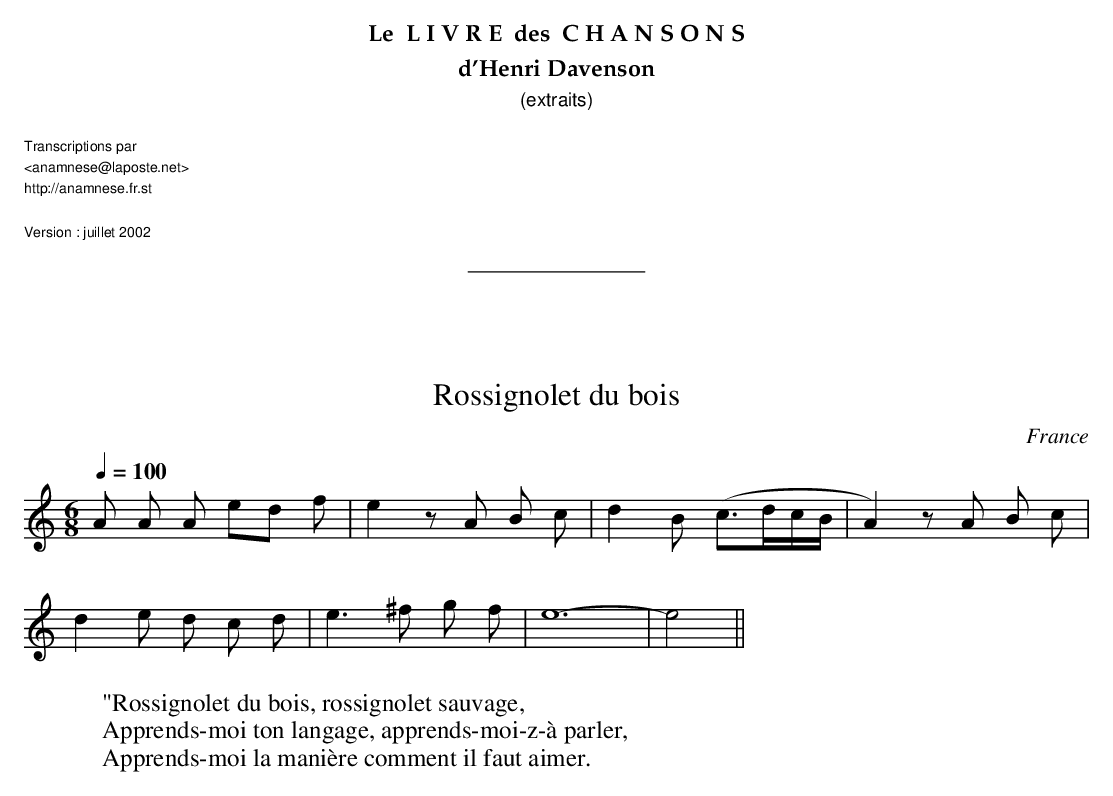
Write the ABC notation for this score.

X:1
T:Rossignolet du bois
O:France
M:6/8
L:1/8
Q:1/4=100
K:C
A A A e-d f | e2 z A B c |\
 d2 B (c>dc/B/|A2) z A B c |
d2 e d c d | e3 ^f g f | e12-|e4 ||
W:"Rossignolet du bois, rossignolet sauvage,
W:Apprends-moi ton langage, apprends-moi-z-à parler,
W:Apprends-moi la manière comment il faut aimer.
